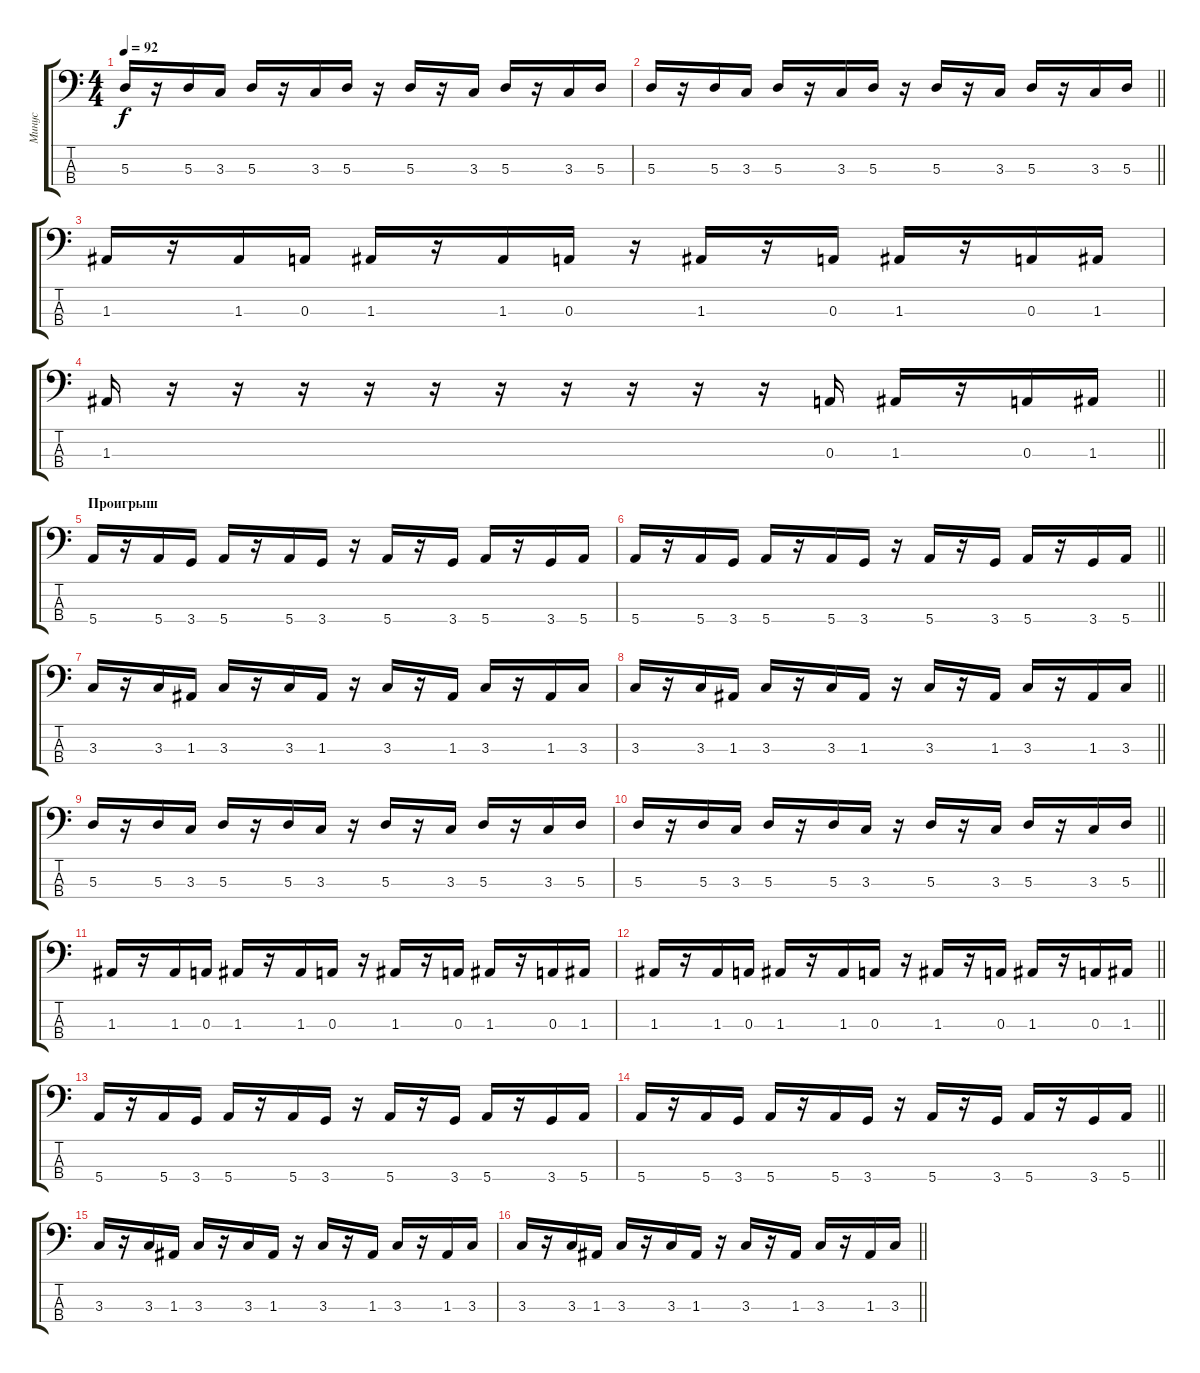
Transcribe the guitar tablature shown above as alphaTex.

\track ("Минус" "Минус") {instrument synthbass2}
\staff {score tabs}
\tuning (G2 D2 A1 E1) {hide}
\ts (4 4)
\tempo 92
\clef f4
\ks c
5.3.16{dy f} r.16 5.3.16 3.3.16 5.3.16 r.16 3.3.16 5.3.16 r.16 5.3.16 r.16 3.3.16 5.3.16 r.16 3.3.16 5.3.16 |
\barLineRight lightlight
5.3.16 r.16 5.3.16 3.3.16 5.3.16 r.16 3.3.16 5.3.16 r.16 5.3.16 r.16 3.3.16 5.3.16 r.16 3.3.16 5.3.16 |
1.3.16 r.16 1.3.16 0.3.16 1.3.16 r.16 1.3.16 0.3.16 r.16 1.3.16 r.16 0.3.16 1.3.16 r.16 0.3.16 1.3.16 |
\barLineRight lightlight
1.3.16 r.16 r.16 r.16 r.16 r.16 r.16 r.16 r.16 r.16 r.16 0.3.16 1.3.16 r.16 0.3.16 1.3.16 |
\section ("" "Проигрыш")
5.4.16 r.16 5.4.16 3.4.16 5.4.16 r.16 5.4.16 3.4.16 r.16 5.4.16 r.16 3.4.16 5.4.16 r.16 3.4.16 5.4.16 |
\barLineRight lightlight
5.4.16 r.16 5.4.16 3.4.16 5.4.16 r.16 5.4.16 3.4.16 r.16 5.4.16 r.16 3.4.16 5.4.16 r.16 3.4.16 5.4.16 |
3.3.16 r.16 3.3.16 1.3.16 3.3.16 r.16 3.3.16 1.3.16 r.16 3.3.16 r.16 1.3.16 3.3.16 r.16 1.3.16 3.3.16 |
\barLineRight lightlight
3.3.16 r.16 3.3.16 1.3.16 3.3.16 r.16 3.3.16 1.3.16 r.16 3.3.16 r.16 1.3.16 3.3.16 r.16 1.3.16 3.3.16 |
5.3.16 r.16 5.3.16 3.3.16 5.3.16 r.16 5.3.16 3.3.16 r.16 5.3.16 r.16 3.3.16 5.3.16 r.16 3.3.16 5.3.16 |
\barLineRight lightlight
5.3.16 r.16 5.3.16 3.3.16 5.3.16 r.16 5.3.16 3.3.16 r.16 5.3.16 r.16 3.3.16 5.3.16 r.16 3.3.16 5.3.16 |
1.3.16 r.16 1.3.16 0.3.16 1.3.16 r.16 1.3.16 0.3.16 r.16 1.3.16 r.16 0.3.16 1.3.16 r.16 0.3.16 1.3.16 |
\barLineRight lightlight
1.3.16 r.16 1.3.16 0.3.16 1.3.16 r.16 1.3.16 0.3.16 r.16 1.3.16 r.16 0.3.16 1.3.16 r.16 0.3.16 1.3.16 |
\section ("" "")
5.4.16 r.16 5.4.16 3.4.16 5.4.16 r.16 5.4.16 3.4.16 r.16 5.4.16 r.16 3.4.16 5.4.16 r.16 3.4.16 5.4.16 |
\barLineRight lightlight
5.4.16 r.16 5.4.16 3.4.16 5.4.16 r.16 5.4.16 3.4.16 r.16 5.4.16 r.16 3.4.16 5.4.16 r.16 3.4.16 5.4.16 |
3.3.16 r.16 3.3.16 1.3.16 3.3.16 r.16 3.3.16 1.3.16 r.16 3.3.16 r.16 1.3.16 3.3.16 r.16 1.3.16 3.3.16 |
\barLineRight lightlight
3.3.16 r.16 3.3.16 1.3.16 3.3.16 r.16 3.3.16 1.3.16 r.16 3.3.16 r.16 1.3.16 3.3.16 r.16 1.3.16 3.3.16
